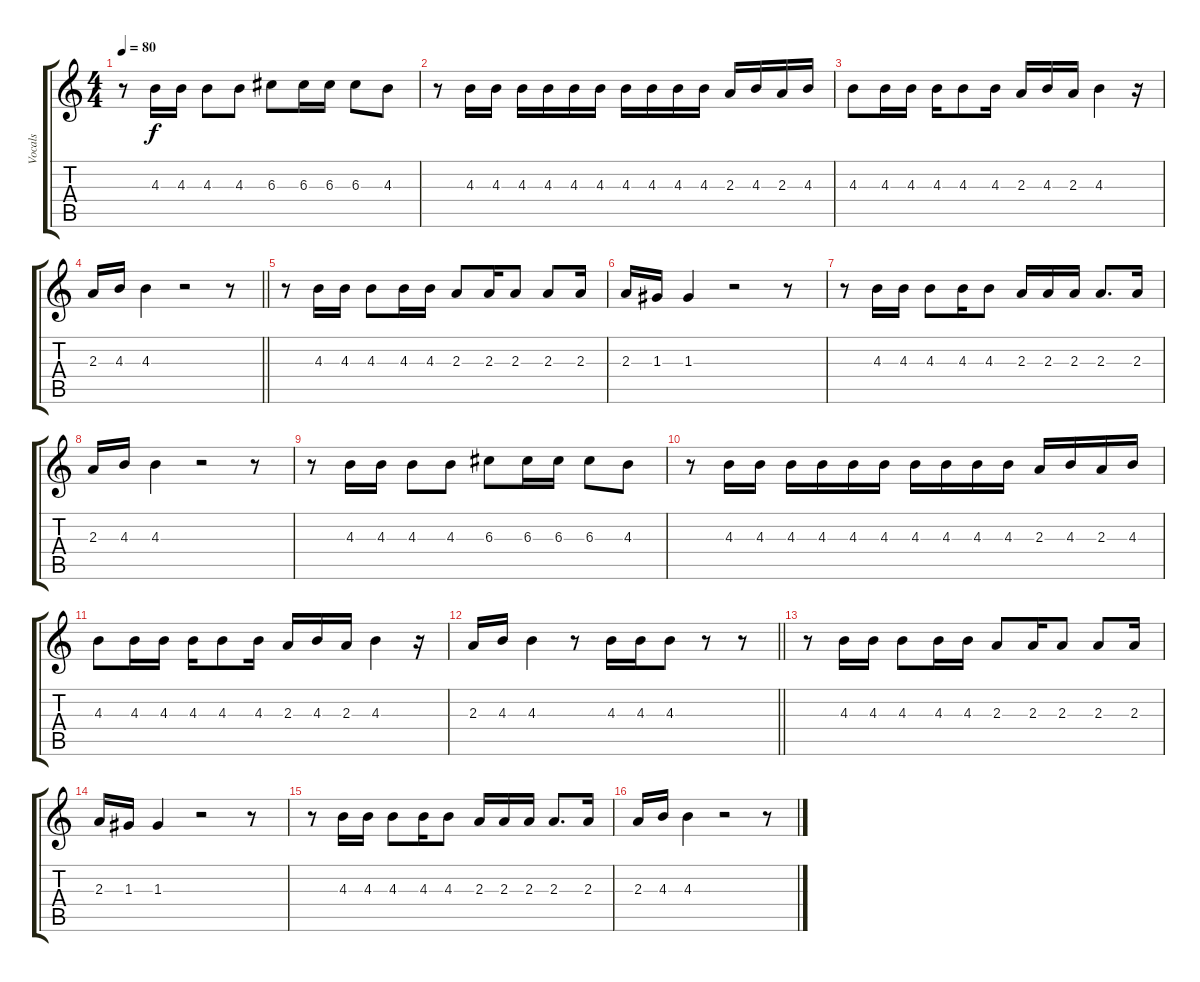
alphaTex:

\track ("Vocals" "Vocals") {instrument acousticguitarnylon}
\staff {score tabs}
\tuning (E4 B3 G3 D3 A2 E2) {hide}
\ts (4 4)
\tempo 80
\clef g2
\ks c
r.8{dy f} 4.3.16 4.3.16 4.3.8 4.3.8 6.3.8 6.3.16 6.3.16 6.3.8 4.3.8 |
r.8 4.3.16 4.3.16 4.3.16 4.3.16 4.3.16 4.3.16 4.3.16 4.3.16 4.3.16 4.3.16 2.3.16 4.3.16 2.3.16 4.3.16 |
4.3.8 4.3.16 4.3.16 4.3.16 4.3.8 4.3.16 2.3.16 4.3.16 2.3.16 4.3.4 r.16 |
\barLineRight lightlight
2.3.16 4.3.16 4.3.4 r.2 r.8 |
r.8 4.3.16 4.3.16 4.3.8 4.3.16 4.3.16 2.3.8 2.3.16 2.3.8 2.3.8 2.3.16 |
2.3.16 1.3.16 1.3.4 r.2 r.8 |
r.8 4.3.16 4.3.16 4.3.8 4.3.16 4.3.8 2.3.16 2.3.16 2.3.16 2.3.8{d} 2.3.16 |
2.3.16 4.3.16 4.3.4 r.2 r.8 |
r.8 4.3.16 4.3.16 4.3.8 4.3.8 6.3.8 6.3.16 6.3.16 6.3.8 4.3.8 |
r.8 4.3.16 4.3.16 4.3.16 4.3.16 4.3.16 4.3.16 4.3.16 4.3.16 4.3.16 4.3.16 2.3.16 4.3.16 2.3.16 4.3.16 |
4.3.8 4.3.16 4.3.16 4.3.16 4.3.8 4.3.16 2.3.16 4.3.16 2.3.16 4.3.4 r.16 |
\barLineRight lightlight
2.3.16 4.3.16 4.3.4 r.8 4.3.16 4.3.16 4.3.8 r.8 r.8 |
r.8 4.3.16 4.3.16 4.3.8 4.3.16 4.3.16 2.3.8 2.3.16 2.3.8 2.3.8 2.3.16 |
2.3.16 1.3.16 1.3.4 r.2 r.8 |
r.8 4.3.16 4.3.16 4.3.8 4.3.16 4.3.8 2.3.16 2.3.16 2.3.16 2.3.8{d} 2.3.16 |
2.3.16 4.3.16 4.3.4 r.2 r.8
